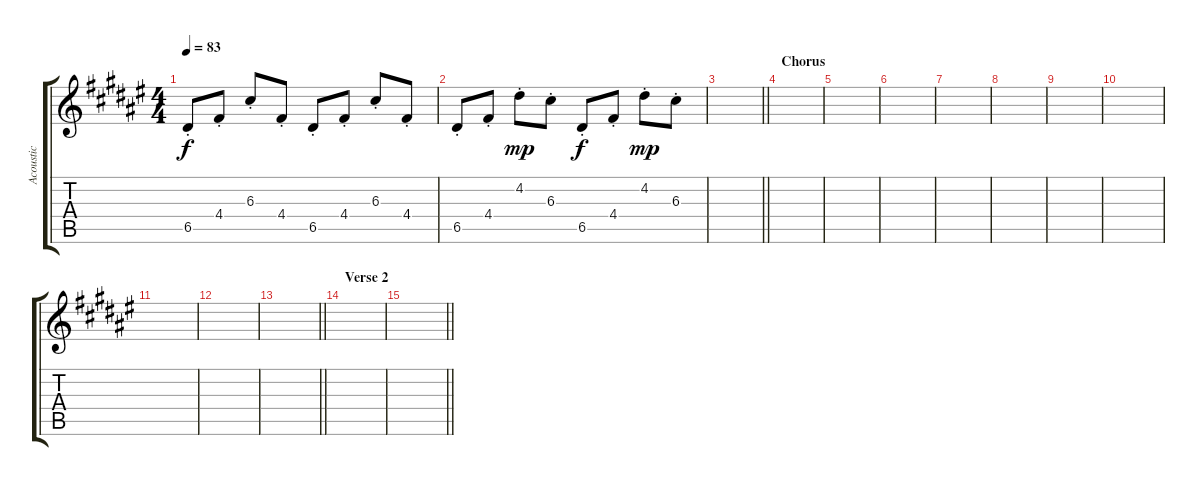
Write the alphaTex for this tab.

\track ("Acoustic" "Acoustic") {instrument acousticguitarnylon}
\staff {score tabs}
\tuning (E4 B3 G3 D3 A2 E2) {hide}
\ts (4 4)
\tempo 83
\clef g2
\ks d#minor
6.5{st}.8{dy f} 4.4{st}.8 6.3{st}.8 4.4{st}.8 6.5{st}.8 4.4{st}.8 6.3{st}.8 4.4{st}.8 |
6.5{st}.8 4.4{st}.8 4.2{st}.8{dy mp} 6.3{st}.8 6.5{st}.8{dy f} 4.4{st}.8 4.2{st}.8{dy mp} 6.3{st}.8 |
\barLineRight lightlight
|
\section ("" "Chorus")
|
|
|
|
|
|
|
|
|
\barLineRight lightlight
|
\section ("" "Verse 2")
|
\barLineRight lightlight
